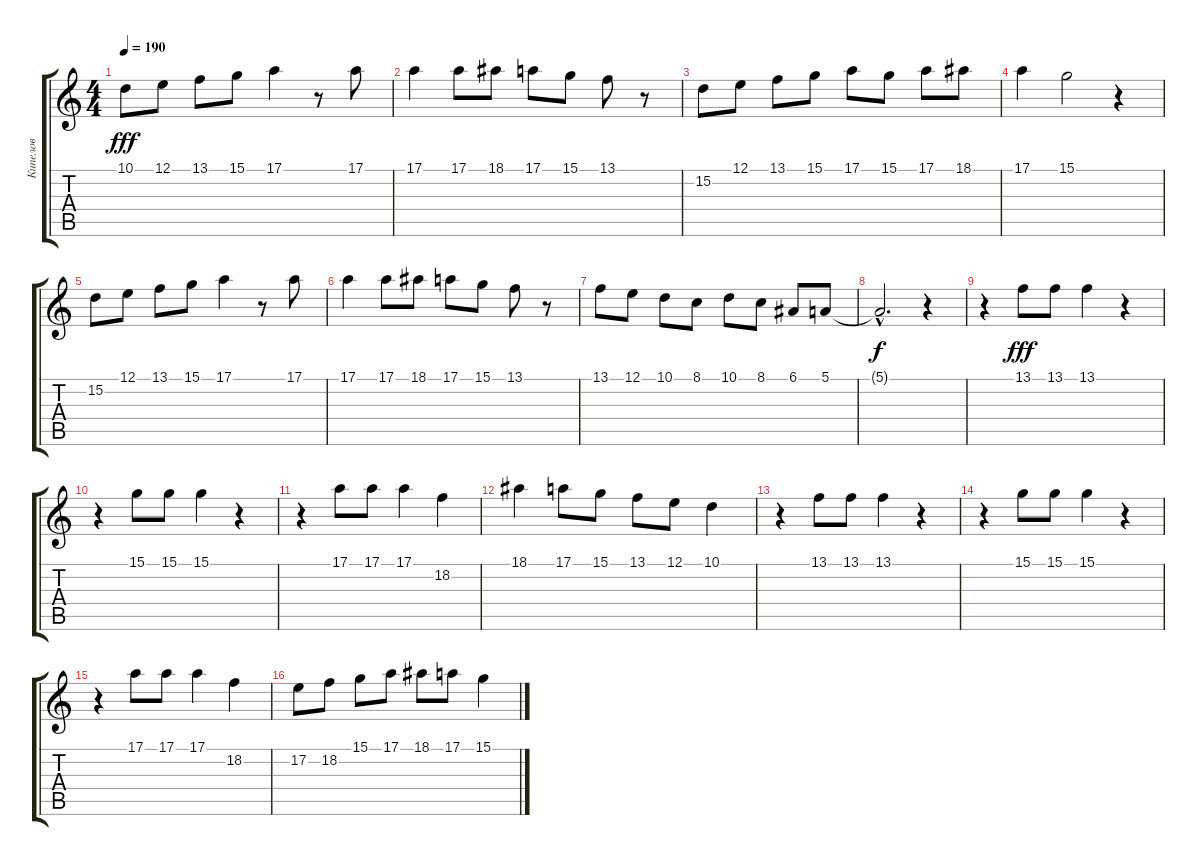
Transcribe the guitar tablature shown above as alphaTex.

\track ("Кипелов" "Кипелов") {instrument violin}
\staff {score tabs}
\tuning (E4 B3 G3 D3 A2 E2) {hide}
\ts (4 4)
\tempo 190
\clef g2
\ks c
10.1.8{dy fff} 12.1.8 13.1.8 15.1.8 17.1.4 r.8 17.1.8 |
17.1.4 17.1.8 18.1.8 17.1.8 15.1.8 13.1.8 r.8 |
15.2.8 12.1.8 13.1.8 15.1.8 17.1.8 15.1.8 17.1.8 18.1.8 |
17.1.4 15.1.2 r.4 |
15.2.8 12.1.8 13.1.8 15.1.8 17.1.4 r.8 17.1.8 |
17.1.4 17.1.8 18.1.8 17.1.8 15.1.8 13.1.8 r.8 |
13.1.8 12.1.8 10.1.8 8.1.8 10.1.8 8.1.8 6.1.8 5.1.8 |
5.1{hac t}.2{d dy f} r.4 |
r.4 13.1.8{dy fff} 13.1.8 13.1.4 r.4 |
r.4 15.1.8 15.1.8 15.1.4 r.4 |
r.4 17.1.8 17.1.8 17.1.4 18.2.4 |
18.1.4 17.1.8 15.1.8 13.1.8 12.1.8 10.1.4 |
r.4 13.1.8 13.1.8 13.1.4 r.4 |
r.4 15.1.8 15.1.8 15.1.4 r.4 |
r.4 17.1.8 17.1.8 17.1.4 18.2.4 |
17.2.8 18.2.8 15.1.8 17.1.8 18.1.8 17.1.8 15.1.4
